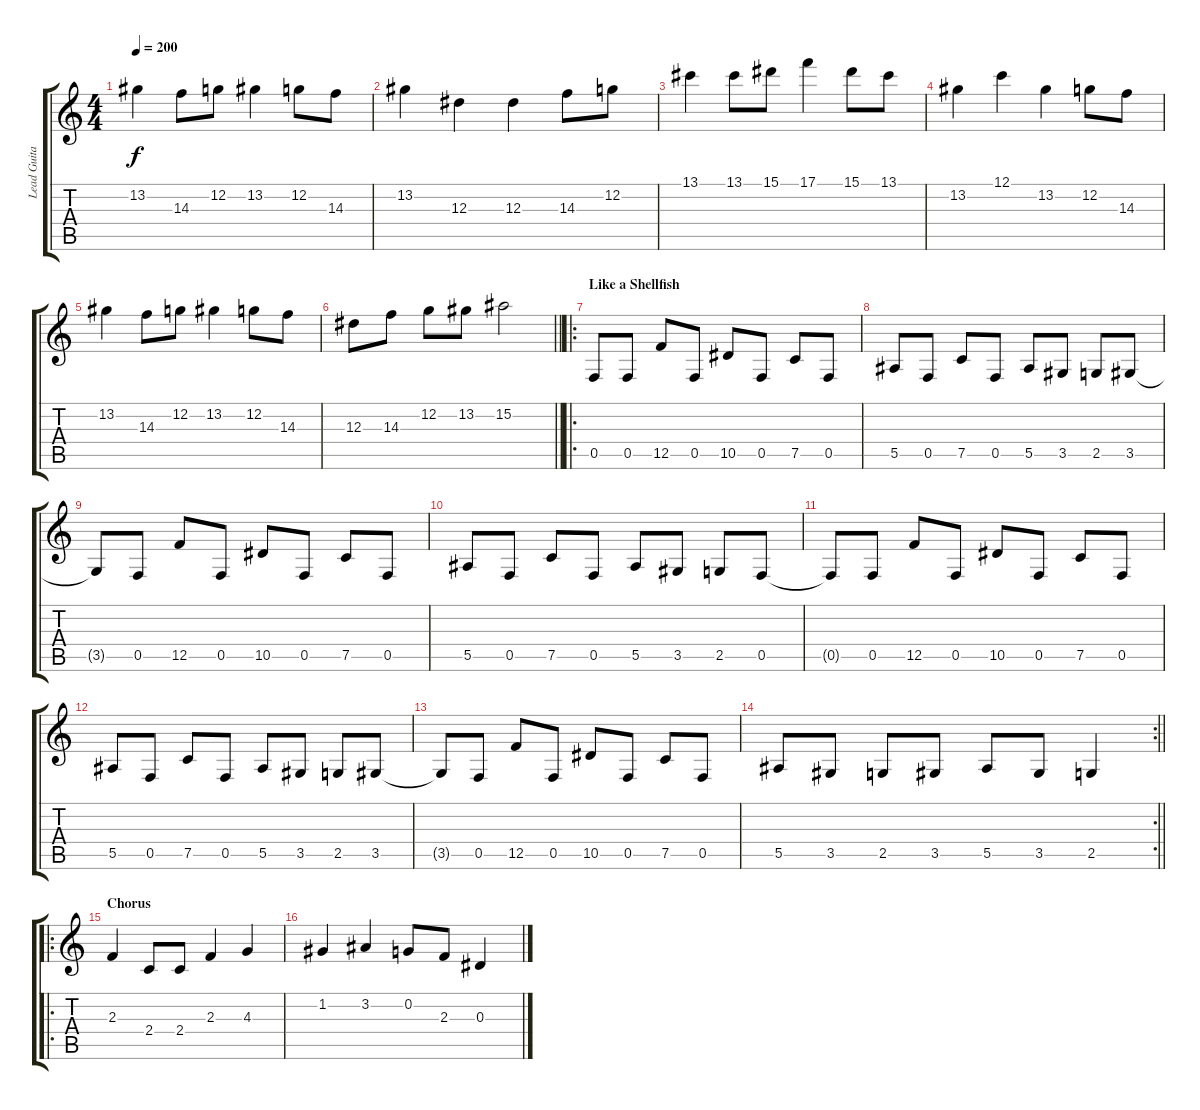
\track ("Lead Guitar" "Lead Guita") {instrument distortionguitar}
\staff {score tabs}
\tuning (C4 G3 Eb3 Bb2 F2 C2) {hide}
\ts (4 4)
\tempo 200
\clef g2
\ks c
13.2.4{dy f} 14.3.8 12.2.8 13.2.4 12.2.8 14.3.8 |
13.2.4 12.3.4 12.3.4 14.3.8 12.2.8 |
13.1.4 13.1.8 15.1.8 17.1.4 15.1.8 13.1.8 |
13.2.4 12.1.4 13.2.4 12.2.8 14.3.8 |
13.2.4 14.3.8 12.2.8 13.2.4 12.2.8 14.3.8 |
\barLineRight lightlight
12.3.8 14.3.8 12.2.8 13.2.8 15.2.2 |
\ro
\section ("" "Like a Shellfish")
0.5.8 0.5.8 12.5.8 0.5.8 10.5.8 0.5.8 7.5.8 0.5.8 |
5.5.8 0.5.8 7.5.8 0.5.8 5.5.8 3.5.8 2.5.8 3.5.8 |
3.5{t}.8 0.5.8 12.5.8 0.5.8 10.5.8 0.5.8 7.5.8 0.5.8 |
5.5.8 0.5.8 7.5.8 0.5.8 5.5.8 3.5.8 2.5.8 0.5.8 |
0.5{t}.8 0.5.8 12.5.8 0.5.8 10.5.8 0.5.8 7.5.8 0.5.8 |
5.5.8 0.5.8 7.5.8 0.5.8 5.5.8 3.5.8 2.5.8 3.5.8 |
3.5{t}.8 0.5.8 12.5.8 0.5.8 10.5.8 0.5.8 7.5.8 0.5.8 |
\rc 2
\barLineRight lightlight
5.5.8 3.5.8 2.5.8 3.5.8 5.5.8 3.5.8 2.5.4 |
\ro
\section ("" "Chorus")
2.3.4 2.4.8 2.4.8 2.3.4 4.3.4 |
1.2.4 3.2.4 0.2.8 2.3.8 0.3.4
